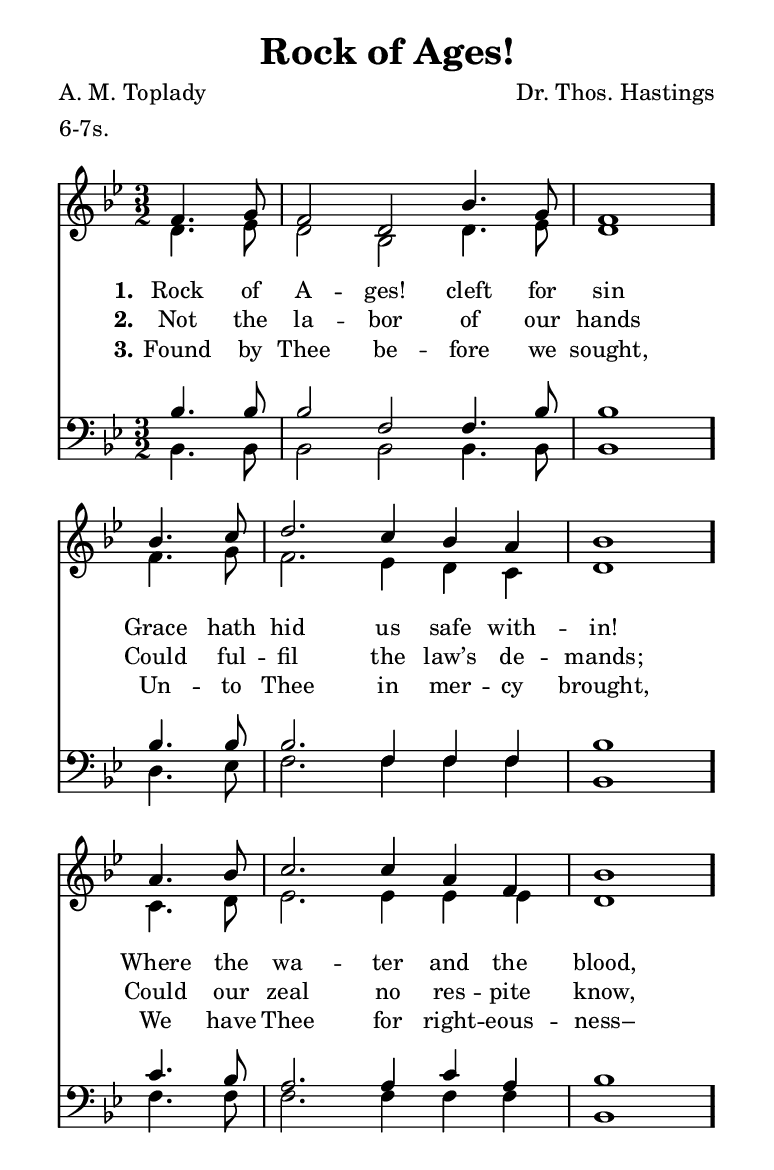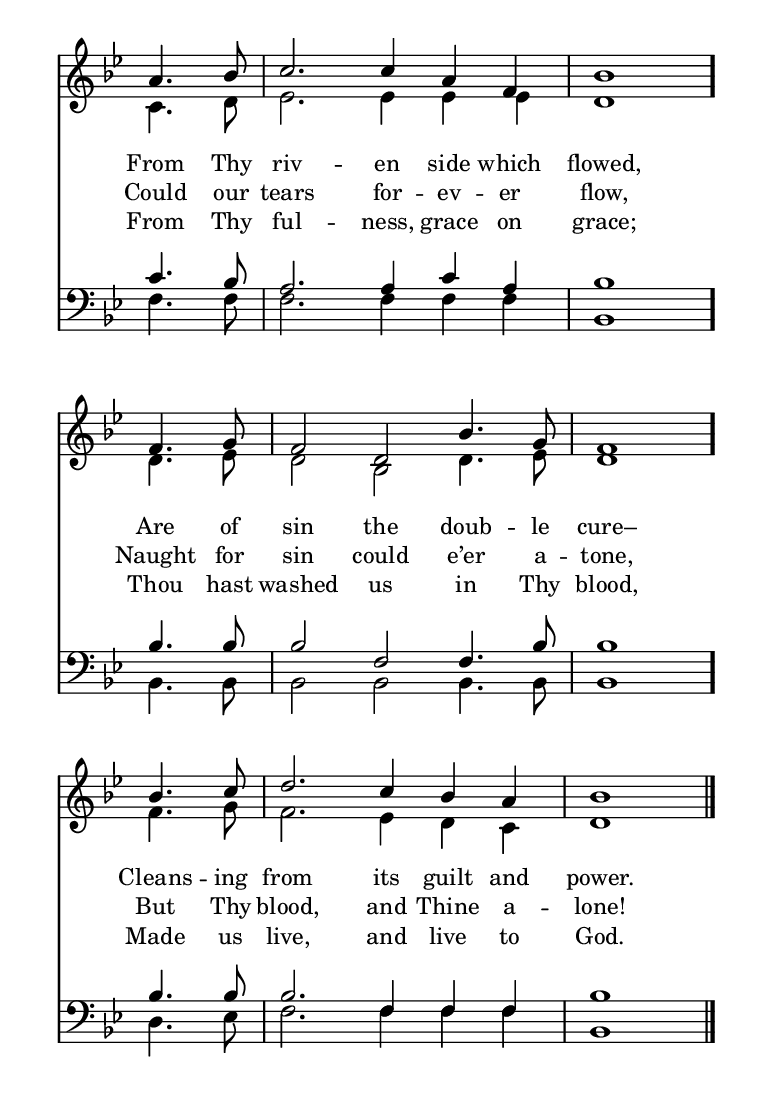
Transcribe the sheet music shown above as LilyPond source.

\include "common/global.ily"
\paper {
  \include "common/paper.ily"
  ragged-bottom = ##t
}

\header{
  hymnnumber = "259"
  title = "Rock of Ages!"
  tunename = "Toplady"
  meter = "6-7s."
  poet = "A. M. Toplady"
  composer = "Dr. Thos. Hastings"
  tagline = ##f
}

global = {
  \include "common/overrides.ily"
  \override Staff.TimeSignature.style = #'numbered
  \time 3/2
  \override Score.MetronomeMark.transparent = ##t % hide all fermata changes too
  \tempo 2=70
  \key bes \major
  \partial 2
  \autoBeamOff
}

patternA = { c4. c8 | c2 c c4. c8 | c1 }
patternB = { c4. c8 | c2. c4 c c | c1 }

notesSoprano = {
\global
\relative c' {

  \changePitch \patternA { f g | f d bes' g | f }
  \changePitch \patternB { bes c | d c bes a | bes }
  \changePitch \patternB { a bes | c c a f | bes}
  \changePitch \patternB { a bes | c c a f | bes}
  \changePitch \patternA { f g | f d bes' g | f }
  \changePitch \patternB { bes c | d c bes a | bes }

  \bar "|."

}
}

notesAlto = {
\global
\relative e' {

  \changePitch \patternA { d ees | d bes d ees | d }
  \changePitch \patternB { f g | f ees d c | d }
  \changePitch \patternB { c d | ees ees ees ees | d }
  \changePitch \patternB { c d | ees ees ees ees | d }
  \changePitch \patternA { d ees | d bes d ees | d }
  \changePitch \patternB { f g | f ees d c | d }

}
}

notesTenor = {
\global
\relative a {

  \changePitch \patternA { bes bes | bes f f bes | bes }
  \changePitch \patternB { bes bes | bes f f f | bes }
  \changePitch \patternB { c bes | a a c a | bes }
  \changePitch \patternB { c bes | a a c a | bes }
  \changePitch \patternA { bes bes | bes f f bes | bes }
  \changePitch \patternB { bes bes | bes f f f | bes }

}
}

notesBass = {
\global
\relative f, {

  \changePitch \patternA { bes bes | bes bes bes bes | bes }
  \changePitch \patternB { d ees | f f f f | bes, }
  \changePitch \patternB { f' f | f f f f | bes, }
  \changePitch \patternB { f' f | f f f f | bes, }
  \changePitch \patternA { bes bes | bes bes bes bes | bes }
  \changePitch \patternB { d ees | f f f f | bes, }

}
}

wordsA = \lyricmode {
\set stanza = "1."

Rock of A -- ges! cleft for sin \bar "."
Grace hath hid us safe with -- in! \bar "."
Where the wa -- ter and the blood, \bar "."
From Thy riv -- en side which flowed, \bar "."
Are of sin the doub -- le cure– \bar "."
Cleans -- ing from its guilt and power. \bar "."

}

wordsB = \lyricmode {
\set stanza = "2."

Not the la -- bor of our hands
Could ful -- fil the law’s de -- mands;
Could our zeal no res -- pite know,
Could our tears for -- ev -- er flow,
Naught for sin could e’er a -- tone,
But Thy blood, and Thine a -- lone!

}

wordsC = \lyricmode {
\set stanza = "3."

Found by Thee be -- fore we sought,
Un -- to Thee in mer -- cy brought,
We have Thee for right -- eous -- ness–
From Thy ful -- ness, grace on grace;
Thou hast washed us in Thy blood,
Made us live, and live to God.

}

\score {
  \context ChoirStaff <<
    \context Staff = upper <<
      \set ChoirStaff.systemStartDelimiter = #'SystemStartBar
      \context Voice  = sopranos { \voiceOne << \notesSoprano >> }
      \context Voice  = altos { \voiceTwo << \notesAlto >> }
      \context Lyrics = one   \lyricsto sopranos \wordsA
      \context Lyrics = two   \lyricsto sopranos \wordsB
      \context Lyrics = three \lyricsto sopranos \wordsC
    >>
    \context Staff = men <<
      \clef bass
      \context Voice  = tenors { \voiceOne << \notesTenor >> }
      \context Voice  = basses { \voiceTwo << \notesBass >> }
    >>
  >>
  \layout {
    \include "common/layout.ily"
  }
  \midi{
    \include "common/midi.ily"
  }
}

\version "2.19.49"  % necessary for upgrading to future LilyPond versions.

% vi:set et ts=2 sw=2 ai nocindent syntax=lilypond:
